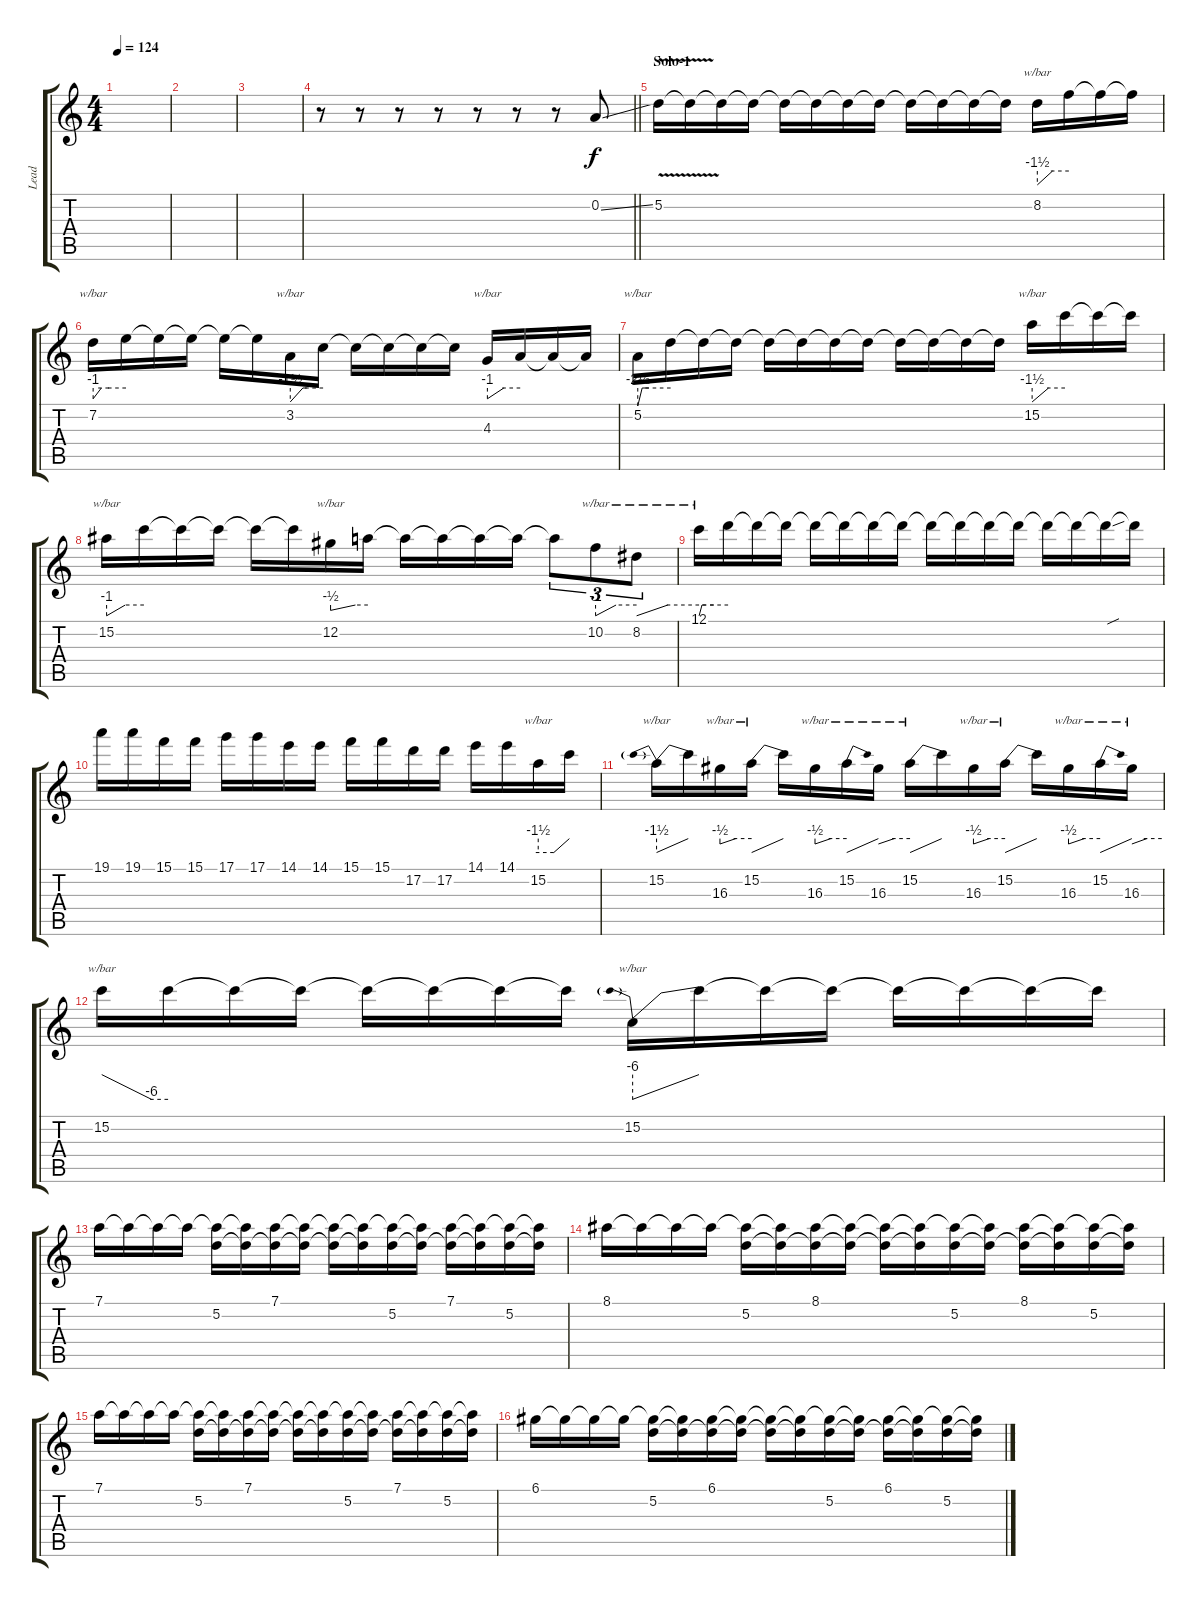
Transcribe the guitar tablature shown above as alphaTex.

\track ("Lead" "Lead") {instrument distortionguitar}
\staff {score tabs}
\tuning (D4 A3 F3 C3 G2 D2) {hide}
\ts (4 4)
\tempo 124
\clef g2
\ks c
|
|
|
\barLineRight lightlight
r.8 r.8 r.8 r.8 r.8 r.8 r.8 0.2{ss}.8 |
\section ("" "Solo-1")
5.2{v}.16 5.2{t}.16 5.2{t}.16 5.2{t}.16 5.2{t}.16 5.2{t}.16 5.2{t}.16 5.2{t}.16 5.2{t}.16 5.2{t}.16 5.2{t}.16 5.2{t}.16 8.2.16{tbe (custom default 0 -6 29 0 60 0)} 8.2{t}.16 8.2{t}.16 8.2{t}.16 |
7.2.16{tbe (custom default 0 -4 15 0 29 0 60 0)} 7.2{t}.16 7.2{t}.16 7.2{t}.16 7.2{t}.16 7.2{t}.16 3.2.16{tbe (custom default 0 -6 23 0 30 0 60 0)} 3.2{t}.16 3.2{t}.16 3.2{t}.16 3.2{t}.16 3.2{t}.16 4.3.16{tbe (custom default 0 -4 30 0 60 0)} 4.3{t}.16 4.3{t}.16 4.3{t}.16 |
5.2.16{tbe (custom default 0 -10 8 0 20 0 60 0)} 5.2{t}.16 5.2{t}.16 5.2{t}.16 5.2{t}.16 5.2{t}.16 5.2{t}.16 5.2{t}.16 5.2{t}.16 5.2{t}.16 5.2{t}.16 5.2{t}.16 15.2.16{tbe (custom default 0 -6 30 0 60 0)} 15.2{t}.16 15.2{t}.16 15.2{t}.16 |
15.2.16{tbe (custom default 0 -4 30 0 60 0)} 15.2{t}.16 15.2{t}.16 15.2{t}.16 15.2{t}.16 15.2{t}.16 12.2.16{tbe (custom default 0 -2 40 0 60 0)} 12.2{t}.16 12.2{t}.16 12.2{t}.16 12.2{t}.16 12.2{t}.16 12.2{t}.8{tu (3 2)} 10.2.8{tu (3 2) tbe (custom default 0 -4 30 0 60 0)} 8.2.8{tu (3 2) tbe (custom default 0 -4 30 0 60 0)} |
12.1.16{tbe (custom default 0 -4 6 0 14 0 30 0 60 0)} 12.1{t}.16 12.1{t}.16 12.1{t}.16 12.1{t}.16 12.1{t}.16 12.1{t}.16 12.1{t}.16 12.1{t}.16 12.1{t}.16 12.1{t}.16 12.1{t}.16 12.1{t}.16 12.1{t}.16 12.1{sou t}.16 12.1{t}.16 |
19.1.16 19.1.16 15.1.16 15.1.16 17.1.16 17.1.16 14.1.16 14.1.16 15.1.16 15.1.16 17.2.16 17.2.16 14.1.16 14.1.16 15.2.16{tbe (custom default 0 -6 30 -6 60 0)} 15.2{t}.16 |
15.2.16{tbe (predivedive default 0 -6 60 0)} 15.2{t}.16 16.3.16{tbe (custom default 0 -2 30 0 60 0)} 15.2.16{tbe (dive default 0 -6 60 0)} 15.2{t}.16 16.3.16{tbe (custom default 0 -2 30 0 60 0)} 15.2.16{tbe (dive default 0 -6 60 0)} 16.3.16{tbe (custom default 0 -2 30 0 60 0)} 15.2.16{tbe (dive default 0 -6 60 0)} 15.2{t}.16 16.3.16{tbe (custom default 0 -2 30 0 60 0)} 15.2.16{tbe (dive default 0 -6 60 0)} 15.2{t}.16 16.3.16{tbe (custom default 0 -2 30 0 60 0)} 15.2.16{tbe (dive default 0 -6 60 0)} 16.3.16{tbe (custom default 0 -2 30 0 60 0)} |
15.2.16{tbe (custom default 0 0 45 -24 60 -24)} 15.2{t}.16 15.2{t}.16 15.2{t}.16 15.2{t}.16 15.2{t}.16 15.2{t}.16 15.2{t}.16 15.2.16{tbe (predivedive default 0 -24 60 0)} 15.2{t}.16 15.2{t}.16 15.2{t}.16 15.2{t}.16 15.2{t}.16 15.2{t}.16 15.2{t}.16 |
7.1.16 7.1{t}.16 7.1{t}.16 7.1{t}.16 (7.1{t} 5.2).16 (7.1{t} 5.2{t}).16 (7.1 5.2{t}).16 (7.1{t} 5.2{t}).16 (7.1{t} 5.2{t}).16 (7.1{t} 5.2{t}).16 (7.1{t} 5.2).16 (7.1{t} 5.2{t}).16 (7.1 5.2{t}).16 (7.1{t} 5.2{t}).16 (7.1{t} 5.2).16 (7.1{t} 5.2{t}).16 |
8.1.16 8.1{t}.16 8.1{t}.16 8.1{t}.16 (8.1{t} 5.2).16 (8.1{t} 5.2{t}).16 (8.1 5.2{t}).16 (8.1{t} 5.2{t}).16 (8.1{t} 5.2{t}).16 (8.1{t} 5.2{t}).16 (8.1{t} 5.2).16 (8.1{t} 5.2{t}).16 (8.1 5.2{t}).16 (8.1{t} 5.2{t}).16 (8.1{t} 5.2).16 (8.1{t} 5.2{t}).16 |
7.1.16 7.1{t}.16 7.1{t}.16 7.1{t}.16 (7.1{t} 5.2).16 (7.1{t} 5.2{t}).16 (7.1 5.2{t}).16 (7.1{t} 5.2{t}).16 (7.1{t} 5.2{t}).16 (7.1{t} 5.2{t}).16 (7.1{t} 5.2).16 (7.1{t} 5.2{t}).16 (7.1 5.2{t}).16 (7.1{t} 5.2{t}).16 (7.1{t} 5.2).16 (7.1{t} 5.2{t}).16 |
6.1.16 6.1{t}.16 6.1{t}.16 6.1{t}.16 (6.1{t} 5.2).16 (6.1{t} 5.2{t}).16 (6.1 5.2{t}).16 (6.1{t} 5.2{t}).16 (6.1{t} 5.2{t}).16 (6.1{t} 5.2{t}).16 (6.1{t} 5.2).16 (6.1{t} 5.2{t}).16 (6.1 5.2{t}).16 (6.1{t} 5.2{t}).16 (6.1{t} 5.2).16 (6.1{t} 5.2{t}).16
